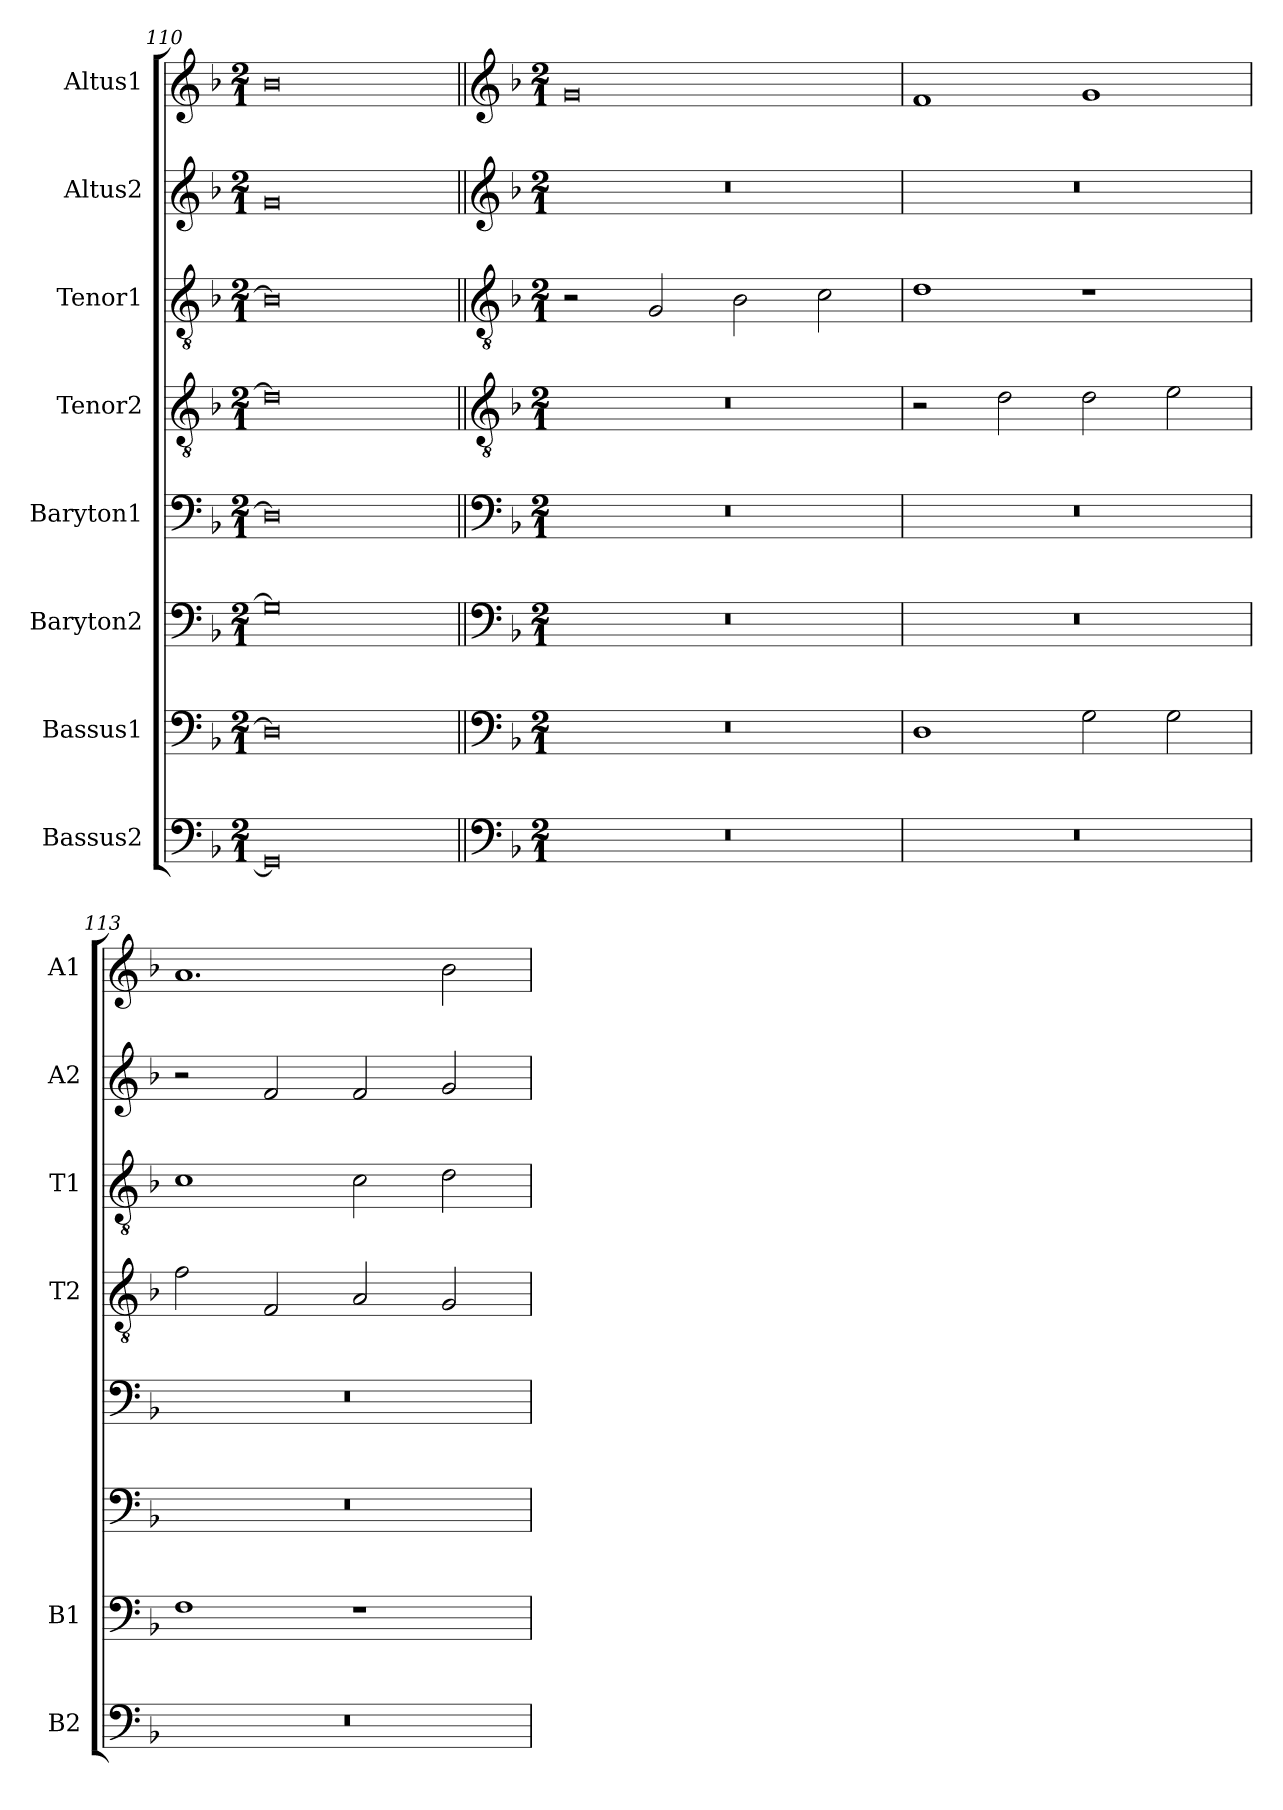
**kern	**kern	**kern	**kern	**kern	**kern	**kern	**kern
*part8	*part7	*part6	*part5	*part4	*part3	*part2	*part1
*staff8	*staff7	*staff6	*staff5	*staff4	*staff3	*staff2	*staff1
*I"Bassus2	*I"Bassus1	*I"Baryton2	*I"Baryton1	*I"Tenor2	*I"Tenor1	*I"Altus2	*I"Altus1
*I'B2	*I'B1	*	*	*I'T2	*I'T1	*I'A2	*I'A1
*clefF4	*clefF4	*clefF4	*clefF4	*clefGv2	*clefGv2	*clefG2	*clefG2
*k[b-]	*k[b-]	*k[b-]	*k[b-]	*k[b-]	*k[b-]	*k[b-]	*k[b-]
*d:	*d:	*d:	*d:	*d:	*d:	*d:	*d:
*M2/1	*M2/1	*M2/1	*M2/1	*M2/1	*M2/1	*M2/1	*M2/1
=110	=110	=110	=110	=110	=110	=110	=110
0GG]	0D]	0G]	0D]	0d]	0B-]	0g	0b-
!!LO:LB:g=z
=111||	=111||	=111||	=111||	=111||	=111||	=111||	=111||
*clefF4	*clefF4	*clefF4	*clefF4	*clefGv2	*clefGv2	*clefG2	*clefG2
*k[b-]	*k[b-]	*k[b-]	*k[b-]	*k[b-]	*k[b-]	*k[b-]	*k[b-]
*M2/1	*M2/1	*M2/1	*M2/1	*M2/1	*M2/1	*M2/1	*M2/1
0r	0r	0r	0r	0r	2r	0r	0g
.	.	.	.	.	2G	.	.
.	.	.	.	.	2B-	.	.
.	.	.	.	.	2c	.	.
=112	=112	=112	=112	=112	=112	=112	=112
0r	1D	0r	0r	2r	1d	0r	1f
.	.	.	.	2d	.	.	.
.	2G	.	.	2d	1r	.	1g
.	2G	.	.	2e	.	.	.
=113	=113	=113	=113	=113	=113	=113	=113
0r	1F	0r	0r	2f	1c	2r	1.a
.	.	.	.	2F	.	2f	.
.	1r	.	.	2A	2c	2f	.
.	.	.	.	2G	2d	2g	2b-
=	=	=	=	=	=	=	=
*-	*-	*-	*-	*-	*-	*-	*-
